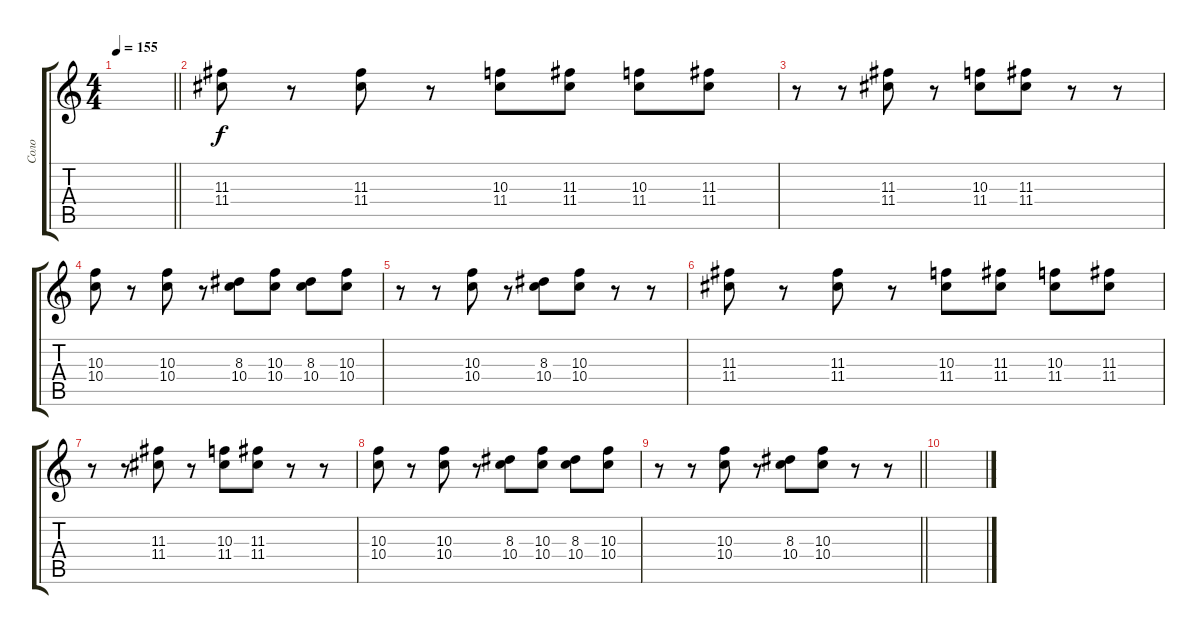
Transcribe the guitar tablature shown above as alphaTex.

\track ("Соло" "Соло") {instrument distortionguitar}
\staff {score tabs}
\tuning (E4 B3 G3 D3 A2 E2) {hide}
\ts (4 4)
\tempo 155
\clef g2
\barLineRight lightlight
\ks c
|
\section ("" " ")
(11.3 11.4).8{volume 7} r.8 (11.3 11.4).8 r.8 (10.3 11.4).8 (11.3 11.4).8 (10.3 11.4).8 (11.3 11.4).8 |
r.8 r.8 (11.3 11.4).8 r.8 (10.3 11.4).8 (11.3 11.4).8 r.8 r.8 |
(10.3 10.4).8 r.8 (10.3 10.4).8 r.8 (8.3 10.4).8 (10.3 10.4).8 (8.3 10.4).8 (10.3 10.4).8 |
r.8 r.8 (10.3 10.4).8 r.8 (8.3 10.4).8 (10.3 10.4).8 r.8 r.8 |
(11.3 11.4).8 r.8 (11.3 11.4).8 r.8 (10.3 11.4).8 (11.3 11.4).8 (10.3 11.4).8 (11.3 11.4).8 |
r.8 r.8 (11.3 11.4).8 r.8 (10.3 11.4).8 (11.3 11.4).8 r.8 r.8 |
(10.3 10.4).8 r.8 (10.3 10.4).8 r.8 (8.3 10.4).8 (10.3 10.4).8 (8.3 10.4).8 (10.3 10.4).8 |
\barLineRight lightlight
r.8 r.8 (10.3 10.4).8 r.8 (8.3 10.4).8 (10.3 10.4).8 r.8 r.8 |
\section ("" " ")
